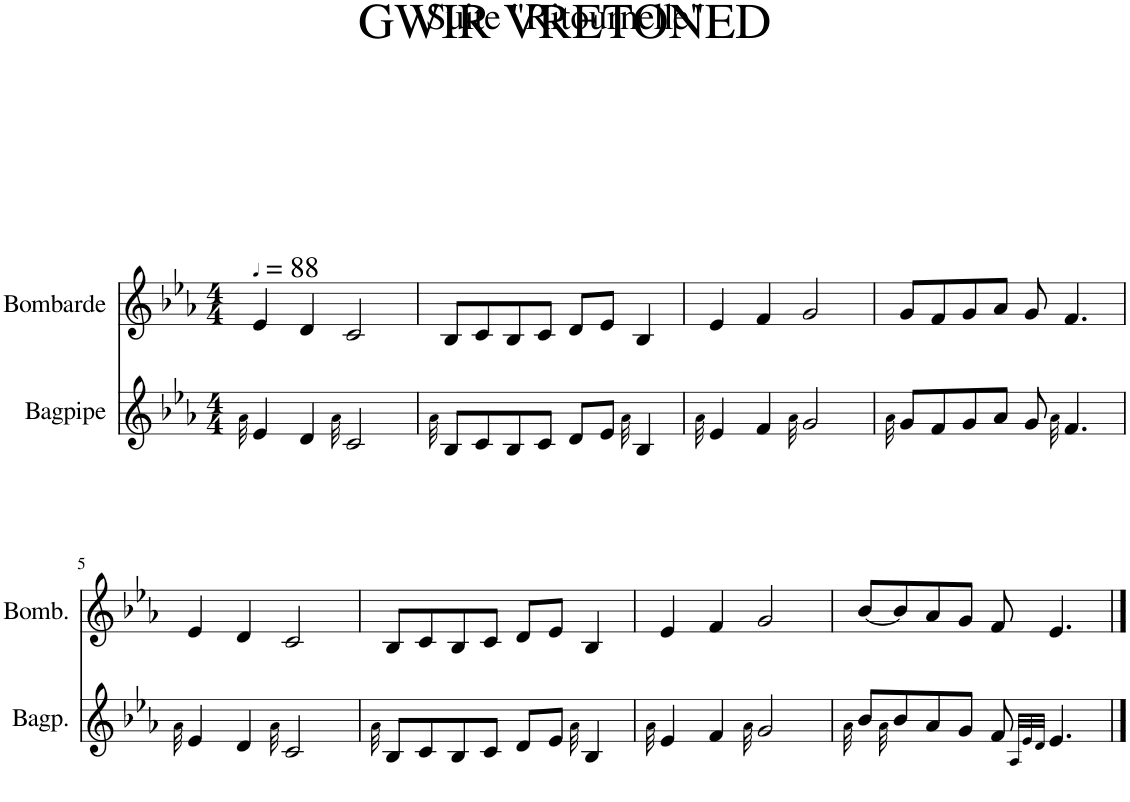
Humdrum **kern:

**kern	**kern
*part2	*part1
*staff2	*staff1
*I"Bagpipe	*I"Bombarde
*I'Bagp.	*I'Bomb.
*clefG2	*clefG2
*Trd1c2	*
*k[b-e-a-]	*k[b-e-a-]
*M4/4	*M4/4
*MM88	*MM88
=1	=1
32qa-\	.
4e-/	4e-/
4d/	4d/
32qa-\	.
2c/	2c/
=2	=2
32qa-\	.
8B-/L	8B-/L
8c/	8c/
8B-/	8B-/
8c/J	8c/J
8d/L	8d/L
8e-/J	8e-/J
32qa-\	.
4B-/	4B-/
=3	=3
32qa-\	.
4e-/	4e-/
4f/	4f/
32qa-\	.
2g/	2g/
=4	=4
32qa-\	.
8g/L	8g/L
8f/	8f/
8g/	8g/
8a-/J	8a-/J
8g/	8g/
32qa-\	.
4.f/	4.f/
!!LO:LB:g=z
=5	=5
32qa-\	.
4e-/	4e-/
4d/	4d/
32qa-\	.
2c/	2c/
=6	=6
32qa-\	.
8B-/L	8B-/L
8c/	8c/
8B-/	8B-/
8c/J	8c/J
8d/L	8d/L
8e-/J	8e-/J
32qa-\	.
4B-/	4B-/
=7	=7
32qa-\	.
4e-/	4e-/
4f/	4f/
32qa-\	.
2g/	2g/
=8	=8
32qa-\	.
8b-/L	[8b-/L
32qa-\	.
8b-/	8b-/]
8a-/	8a-/
8g/J	8g/J
8f/	8f/
32qA-/LLL	.
32qe-/	.
32qd/JJJ	.
4.e-/	4.e-/
==	==
*-	*-
